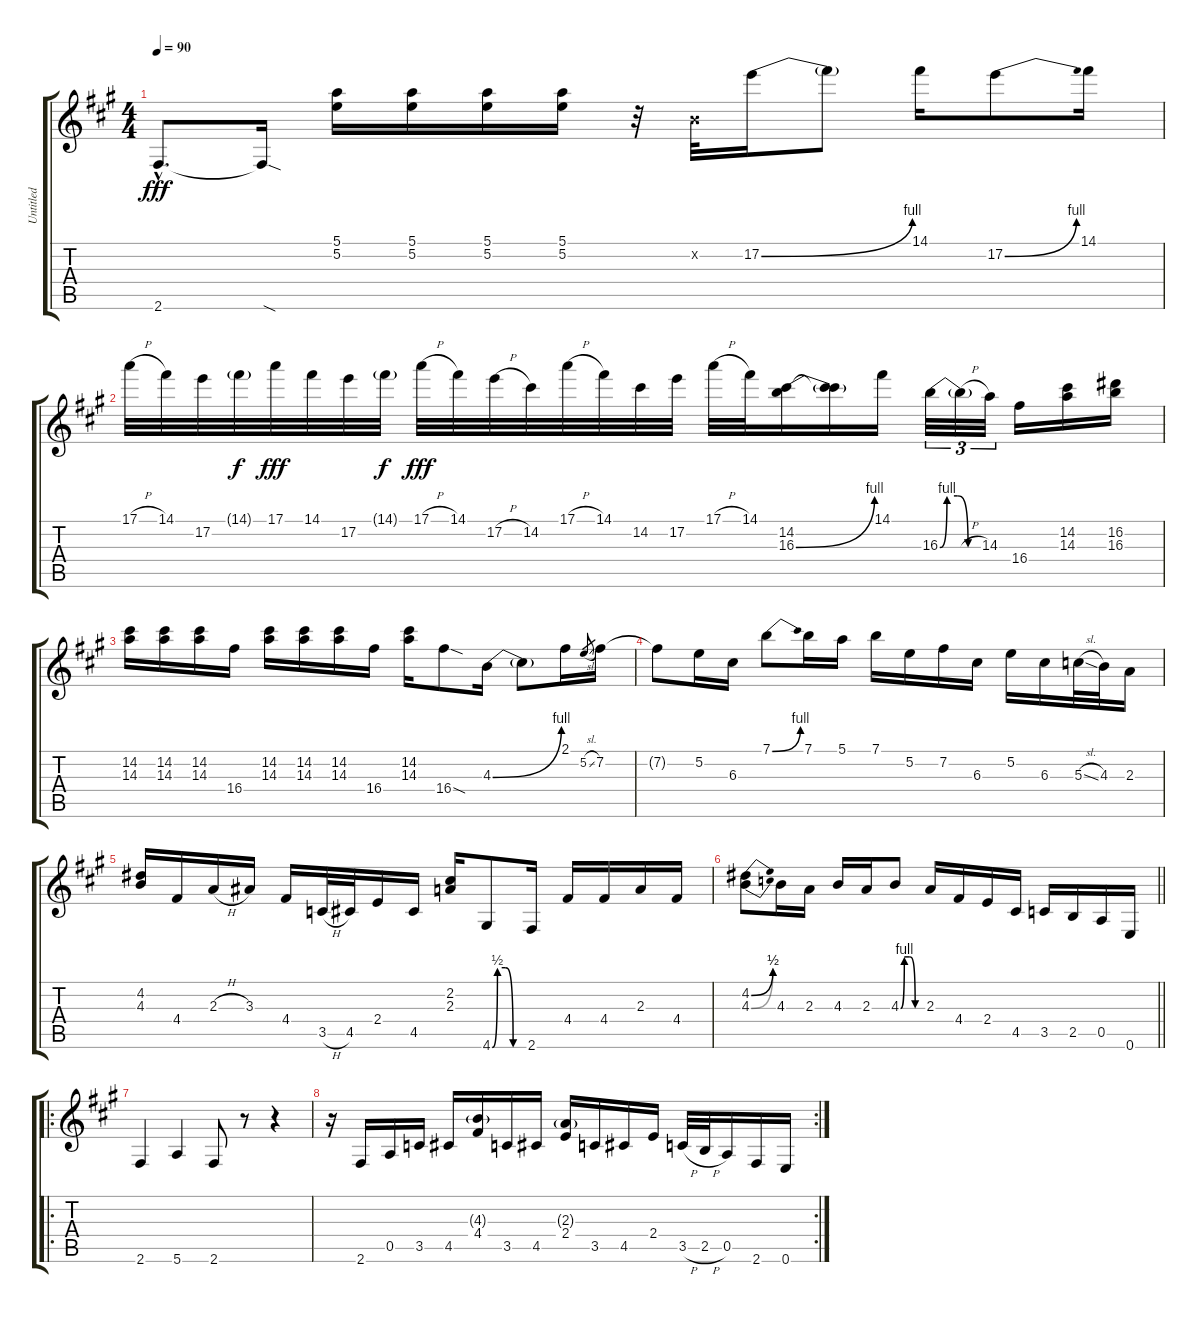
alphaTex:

\track ("Untitled" "Untitled") {instrument distortionguitar}
\staff {score tabs}
\tuning (E4 B3 G3 D3 A2 E2) {hide}
\ts (4 4)
\tempo 90
\clef g2
\ks a
2.6{hac}.8{d dy fff} 2.6{sod t}.16 (5.1 5.2).16 (5.1 5.2).16 (5.1 5.2).16 (5.1 5.2).16 r.32 0.2{x}.32 17.2{be (bend 0 0 60 4)}.16 17.2{t}.8 14.1.16 17.2{be (bend 0 0 60 4)}.8 14.1.16 |
17.1{h}.32 14.1.32 17.2.32 14.1{g}.32{dy f} 17.1.32{dy fff} 14.1.32 17.2.32 14.1{g}.32{dy f} 17.1{h}.32{dy fff} 14.1.32 17.2{h}.32 14.2.32 17.1{h}.32 14.1.32 14.2.32 17.2.32 17.1{h}.32 14.1.32 (14.2 16.3{be (bend 0 0 60 4)}).16 (14.2{t} 16.3{t}).16 14.1.16 16.3{be (custom 0 0 10 4 25 4 40 0 60 0)}.32{tu (3 2)} 16.3{h t}.32{tu (3 2)} 14.3.32{tu (3 2)} 16.4.16 (14.2 14.3).16 (16.2 16.3).16 |
(14.2 14.3).16 (14.2 14.3).16 (14.2 14.3).16 16.4.16 (14.2 14.3).16 (14.2 14.3).16 (14.2 14.3).16 16.4.16 (14.2 14.3).16 16.4{sod}.8 4.3{be (bend 0 0 60 4)}.16 4.3{t}.8 2.1.16 5.2{sl}.8{gr} 7.2.16 |
7.2{t}.8 5.2.16 6.3.16 7.1{be (bend 0 0 60 4)}.8 7.1.16 5.1.16 7.1.16 5.2.16 7.2.16 6.3.16 5.2.16 6.3.16 5.3{sl}.32 4.3.32 2.3.16 |
(4.2 4.3).16 4.4.16 2.3{h}.16 3.3.16 4.4.16 3.5{h}.32 4.5.32 2.4.16 4.5.16 (2.2 2.3).16 4.6{be (custom 0 0 10 2 25 2 40 0 60 0)}.8 2.6.16 4.4.16 4.4.16 2.3.16 4.4.16 |
\barLineRight lightlight
(4.2{be (bend 0 0 60 2)} 4.3{be (bend 0 0 60 2)}).8 4.3.16 2.3.16 4.3.16 2.3.16 4.3{be (custom 0 0 10 4 25 4 40 0 60 0)}.8 2.3.16 4.4.16 2.4.16 4.5.16 3.5.16 2.5.16 0.5.16 0.6.16 |
\ro
2.6.4 5.6.4 2.6.8 r.8 r.4 |
\rc 2
r.16 2.6.16 0.5.16 3.5.16 4.5.16 (4.3{g} 4.4).16 3.5.16 4.5.16 (2.3{g} 2.4).16 3.5.16 4.5.16 2.4.16 3.5{h}.32 2.5{h}.32 0.5.16 2.6.16 0.6.16
